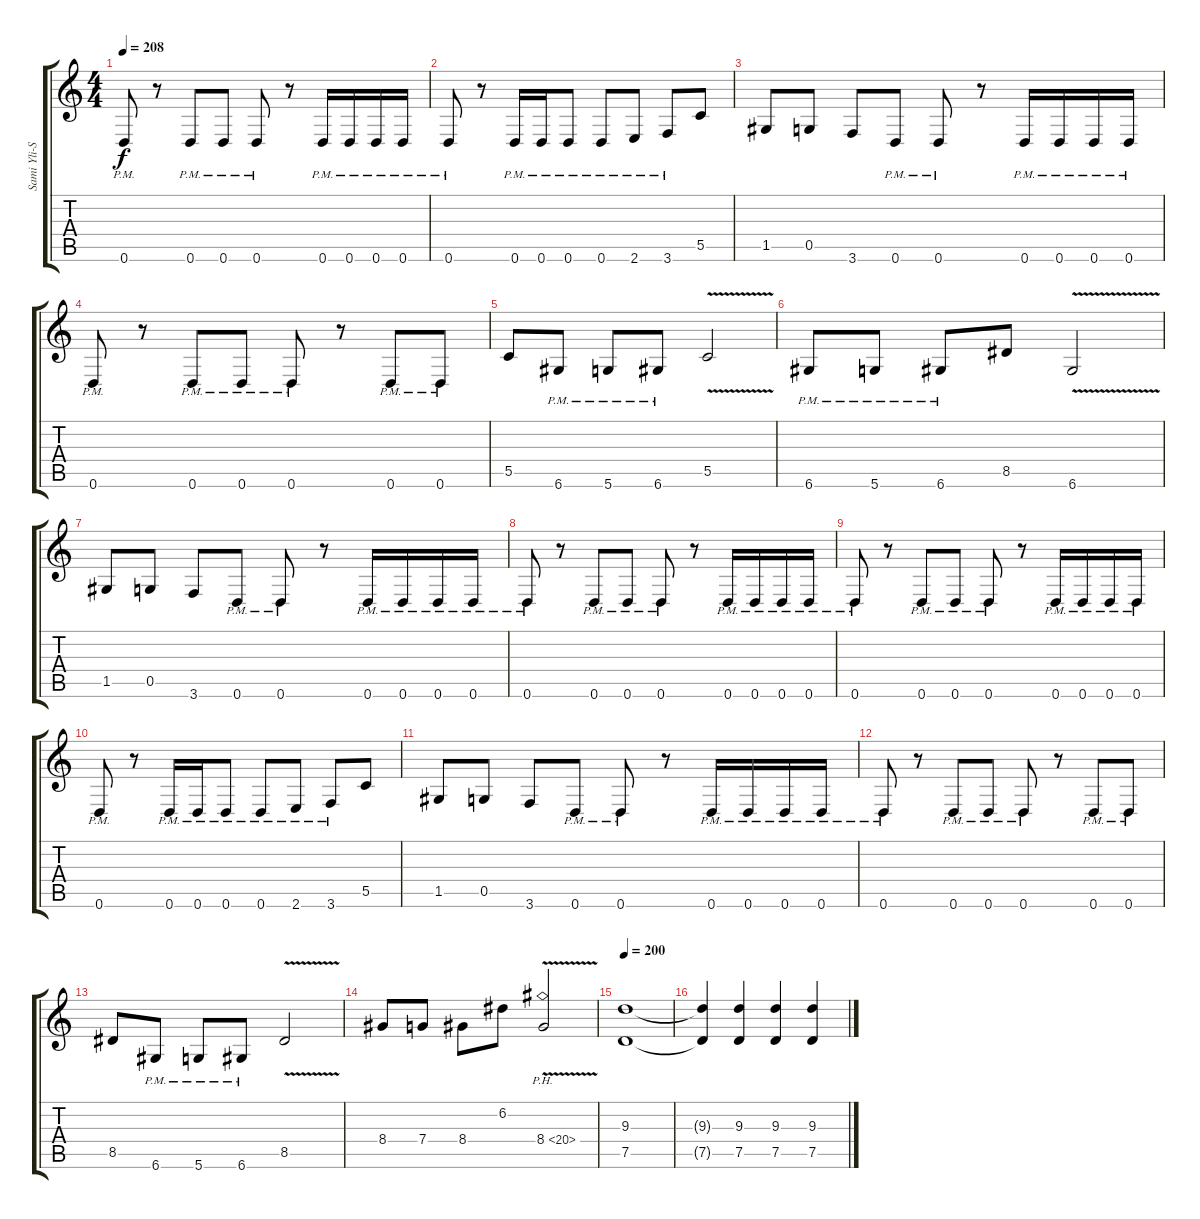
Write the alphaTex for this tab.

\track ("Sami Yli-Sirniö" "Sami Yli-S") {instrument distortionguitar}
\staff {score tabs}
\tuning (D4 A3 F3 C3 G2 D2) {hide}
\ts (4 4)
\tempo 208
\clef g2
\ks c
0.6{pm}.8{dy f} r.8 0.6{pm}.8 0.6{pm}.8 0.6{pm}.8 r.8 0.6{pm}.16 0.6{pm}.16 0.6{pm}.16 0.6{pm}.16 |
0.6{pm}.8 r.8 0.6{pm}.16 0.6{pm}.16 0.6{pm}.8 0.6{pm}.8 2.6{pm}.8 3.6{pm}.8 5.5.8 |
1.5.8 0.5.8 3.6.8 0.6{pm}.8 0.6{pm}.8 r.8 0.6{pm}.16 0.6{pm}.16 0.6{pm}.16 0.6{pm}.16 |
0.6{pm}.8 r.8 0.6{pm}.8 0.6{pm}.8 0.6{pm}.8 r.8 0.6{pm}.8 0.6{pm}.8 |
5.5.8 6.6{pm}.8 5.6{pm}.8 6.6{pm}.8 5.5{v}.2 |
6.6{pm}.8 5.6{pm}.8 6.6{pm}.8 8.5.8 6.6{v}.2 |
1.5.8{volume 11} 0.5.8 3.6.8 0.6{pm}.8 0.6{pm}.8 r.8 0.6{pm}.16 0.6{pm}.16 0.6{pm}.16 0.6{pm}.16 |
0.6{pm}.8 r.8 0.6{pm}.8 0.6{pm}.8 0.6{pm}.8 r.8 0.6{pm}.16 0.6{pm}.16 0.6{pm}.16 0.6{pm}.16 |
0.6{pm}.8 r.8 0.6{pm}.8 0.6{pm}.8 0.6{pm}.8 r.8 0.6{pm}.16 0.6{pm}.16 0.6{pm}.16 0.6{pm}.16 |
0.6{pm}.8 r.8 0.6{pm}.16 0.6{pm}.16 0.6{pm}.8 0.6{pm}.8 2.6{pm}.8 3.6{pm}.8 5.5.8 |
1.5.8 0.5.8 3.6.8 0.6{pm}.8 0.6{pm}.8 r.8 0.6{pm}.16 0.6{pm}.16 0.6{pm}.16 0.6{pm}.16 |
0.6{pm}.8 r.8 0.6{pm}.8 0.6{pm}.8 0.6{pm}.8 r.8 0.6{pm}.8 0.6{pm}.8 |
8.5.8 6.6{pm}.8 5.6{pm}.8 6.6{pm}.8 8.5{v}.2 |
8.4.8 7.4.8 8.4.8 6.2.8 8.4{ph 12 v}.2 |
\tempo 200
(9.3 7.5).1 |
(9.3{t} 7.5{t}).4 (9.3 7.5).4 (9.3 7.5).4 (9.3 7.5).4
